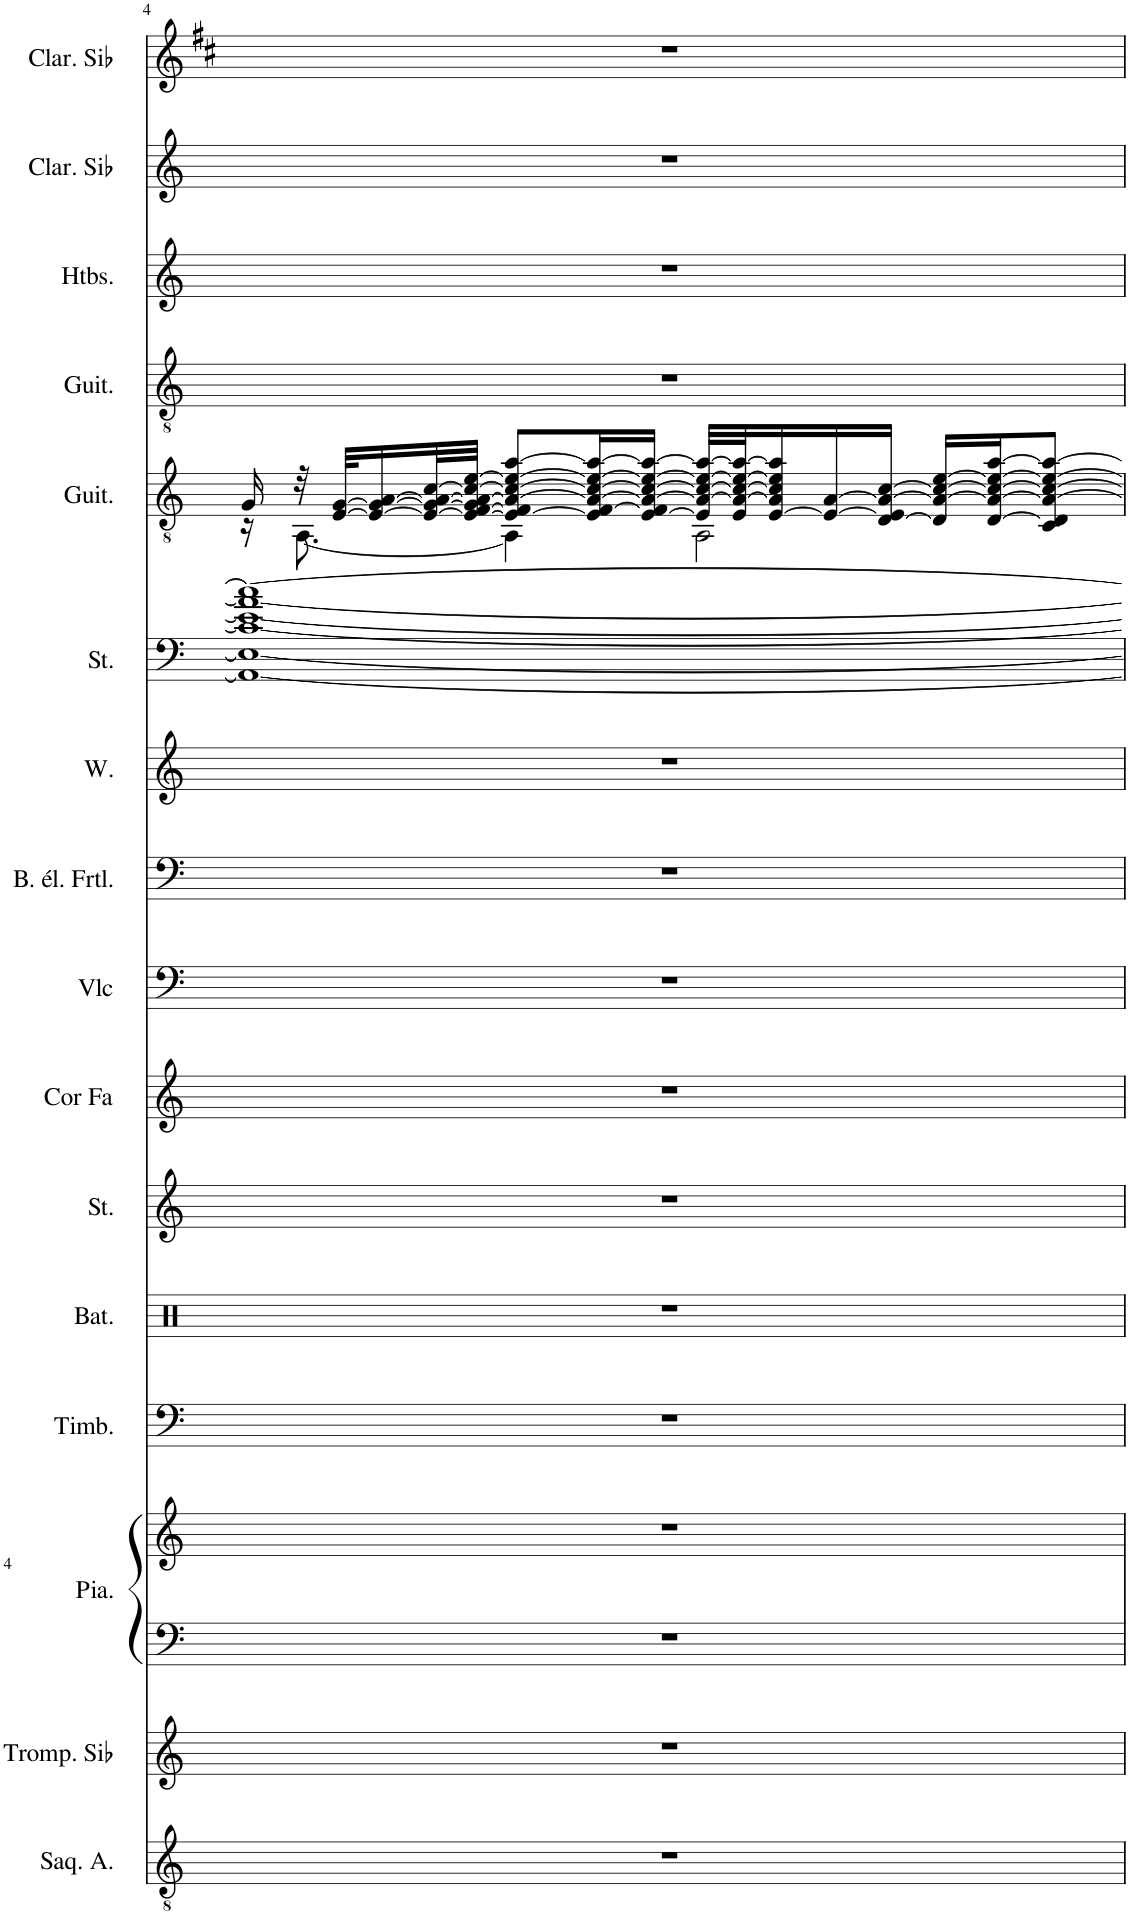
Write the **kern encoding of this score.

**kern	**kern	**kern	**kern	**kern	**kern	**kern	**kern	**kern	**kern	**kern	**kern	**kern	**kern	**kern	**kern	**kern
*part16	*part15	*part14	*part14	*part13	*part12	*part11	*part10	*part9	*part8	*part7	*part6	*part5	*part4	*part3	*part2	*part1
*staff17	*staff16	*staff15	*staff14	*staff13	*staff12	*staff11	*staff10	*staff9	*staff8	*staff7	*staff6	*staff5	*staff4	*staff3	*staff2	*staff1
*I"Saqueboute Alto, Trombone	*I"Trompette en Sib, Trumpet	*I"Piano, Acoustic Grand Piano	*	*I"Timbales, Timpani Ensemble	*I"Batterie	*I"Cordes, String Ensemble 2	*I"Cor en Fa, French Horn	*I"Violoncelle, Cello	*I"Basse électrique fretless, Fretless Bass	*I"Femmes, Choir Aahs	*I"Cordes, String Ensemble 2	*I"Guitare classique, Acoustic Guitar (nylon)	*I"Guitare classique, Acoustic Guitar (nylon)	*I"Hautbois, Oboe	*I"Clarinette en Sib, Clarinet Pipe	*I"Clarinette en Sib
*I'Saq. A.	*I'Tromp. Sib	*I'Pia.	*	*I'Timb.	*I'Bat.	*I'St.	*I'Cor Fa	*I'Vlc	*I'B. él. Frtl.	*	*I'St.	*I'Guit.	*I'Guit.	*I'Htbs.	*I'Clar. Sib	*I'Clar. Sib
!!LO:PB:g=z
*clefGv2	*clefG2	*clefF4	*clefG2	*clefF4	*clefX	*clefG2	*clefG2	*clefF4	*clefF4	*clefG2	*clefF4	*clefGv2	*clefGv2	*clefG2	*clefG2	*clefG2
*	*Trd1c2	*	*	*	*	*	*Trd4c7	*	*Trd7c12	*	*	*	*	*	*Trd1c2	*Trd1c2
*k[]	*k[]	*k[]	*k[]	*k[]	*k[]	*k[]	*k[]	*k[]	*k[]	*k[]	*k[]	*k[]	*k[]	*k[]	*k[]	*k[f#c#]
*M4/4	*M4/4	*M4/4	*M4/4	*M4/4	*M4/4	*M4/4	*M4/4	*M4/4	*M4/4	*M4/4	*M4/4	*M4/4	*M4/4	*M4/4	*M4/4	*M4/4
=4	=4	=4	=4	=4	=4	=4	=4	=4	=4	=4	=4	=4	=4	=4	=4	=4
*	*	*	*	*	*	*	*	*	*	*	*^	*^	*	*	*	*
1r	1r	1r	1r	1r	1r	1r	1r	1r	1r	1r	1cc_	1AA_ 1E_ 1c_ 1e_ 1a_	16G/	16r	1r	1r	1r	1r
.	.	.	.	.	.	.	.	.	.	.	.	.	32r	[8.AA\	.	.	.	.
.	.	.	.	.	.	.	.	.	.	.	.	.	[32E/ [32G/KLL	.	.	.	.	.
.	.	.	.	.	.	.	.	.	.	.	.	.	16E/_ 16G/_ [16A/	.	.	.	.	.
.	.	.	.	.	.	.	.	.	.	.	.	.	32E/_ 32G/_ 32A/_ [32c/L	.	.	.	.	.
.	.	.	.	.	.	.	.	.	.	.	.	.	32E/_ [32F/ 32G/] 32A/_ 32c/_ [32e/JJJ	.	.	.	.	.
.	.	.	.	.	.	.	.	.	.	.	.	.	8E/_ 8F/] 8A/_ 8c/_ 8e/_ [8a/L	4AA\]	.	.	.	.
.	.	.	.	.	.	.	.	.	.	.	.	.	16E/] [16F/ 16A/_ 16c/_ 16e/_ 16a/_L	.	.	.	.	.
.	.	.	.	.	.	.	.	.	.	.	.	.	[16E/ 16F/] 16A/_ 16c/_ 16e/_ 16a/_JJ	.	.	.	.	.
.	.	.	.	.	.	.	.	.	.	.	.	.	32E/] 32A/_ 32c/_ 32e/_ 32a/_LLL	2AA\	.	.	.	.
.	.	.	.	.	.	.	.	.	.	.	.	.	32E/ 32A/_ 32c/_ 32e/_ 32a/_J	.	.	.	.	.
.	.	.	.	.	.	.	.	.	.	.	.	.	[16E/ 16A/] 16c/] 16e/] 16a/]	.	.	.	.	.
.	.	.	.	.	.	.	.	.	.	.	.	.	16E/_ [16A/	.	.	.	.	.
.	.	.	.	.	.	.	.	.	.	.	.	.	[16D/ 16E/] 16A/_ [16c/JJ	.	.	.	.	.
.	.	.	.	.	.	.	.	.	.	.	.	.	16D/] 16A/_ 16c/_ [16e/LL	.	.	.	.	.
.	.	.	.	.	.	.	.	.	.	.	.	.	[16D/ 16A/_ 16c/_ 16e/_ [16a/J	.	.	.	.	.
.	.	.	.	.	.	.	.	.	.	.	.	.	8C/ 8D/] 8A/_ 8c/_ 8e/_ 8a/_J	.	.	.	.	.
*	*	*	*	*	*	*	*	*	*	*	*v	*v	*	*	*	*	*	*
*	*	*	*	*	*	*	*	*	*	*	*	*v	*v	*	*	*	*
=	=	=	=	=	=	=	=	=	=	=	=	=	=	=	=	=
*-	*-	*-	*-	*-	*-	*-	*-	*-	*-	*-	*-	*-	*-	*-	*-	*-
